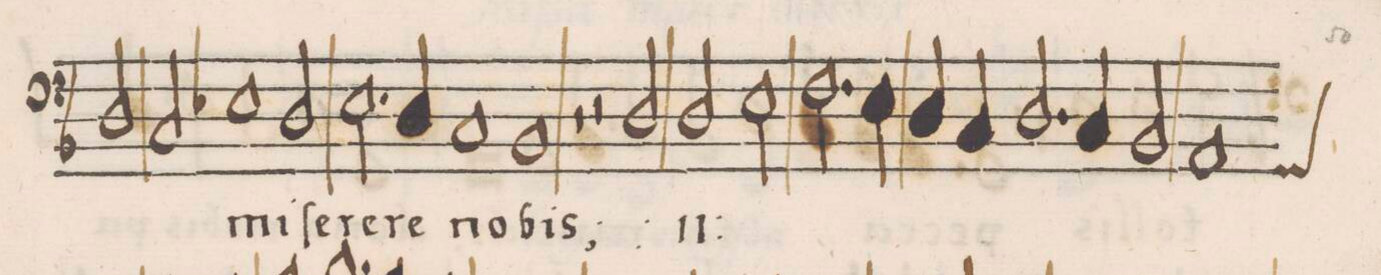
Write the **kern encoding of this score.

**kern	**text
*I"BASSVS	*
*clefF4	*
*k[b-]	*
*met(C|)	*
*M2/1	*
2D/	.
2C/	-bis
*	*Xij
1E-X\	mi-
=65-	=65-
2D/	-ſe-
2.E-\	-re-
4D/	-re
=66-	=66-
1C/	no-
1BB-/	-bis;
=67-	=67-
1r	.
2r	.
*	*ij
2D/	mi-
=68-	=68-
2D/	-ſe-
2Eny\	.
2.F\	-re-
4E\	.
=69-	=69-
4D/	.
4C/	.
2.D/	.
4C/	.
2BB-/	-re
=70-	=70-
*custos:GG	*
1AA/	no-
*-	*-
